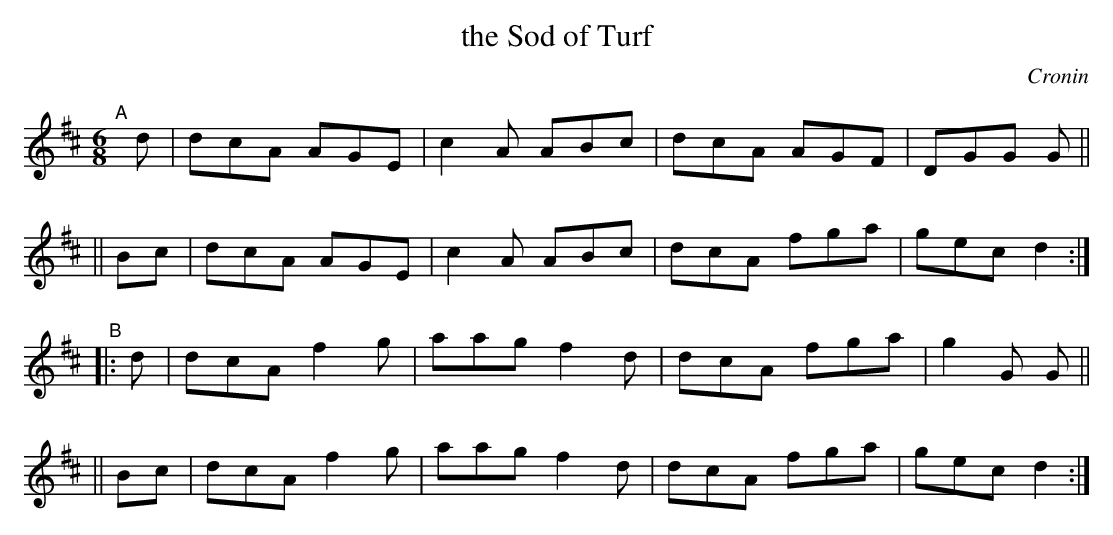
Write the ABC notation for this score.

X:1
T: the Sod of Turf
O: Cronin
M: 6/8
L: 1/8
K: D
"^A"\
[|] d | dcA AGE | c2A ABc | dcA AGF | DGG G ||
|| Bc | dcA AGE | c2A ABc | dcA fga | gec d2 :|
"^B"\
|:  d | dcA f2g | aag f2d | dcA fga | g2G G ||
|| Bc | dcA f2g | aag f2d | dcA fga | gec d2 :|
